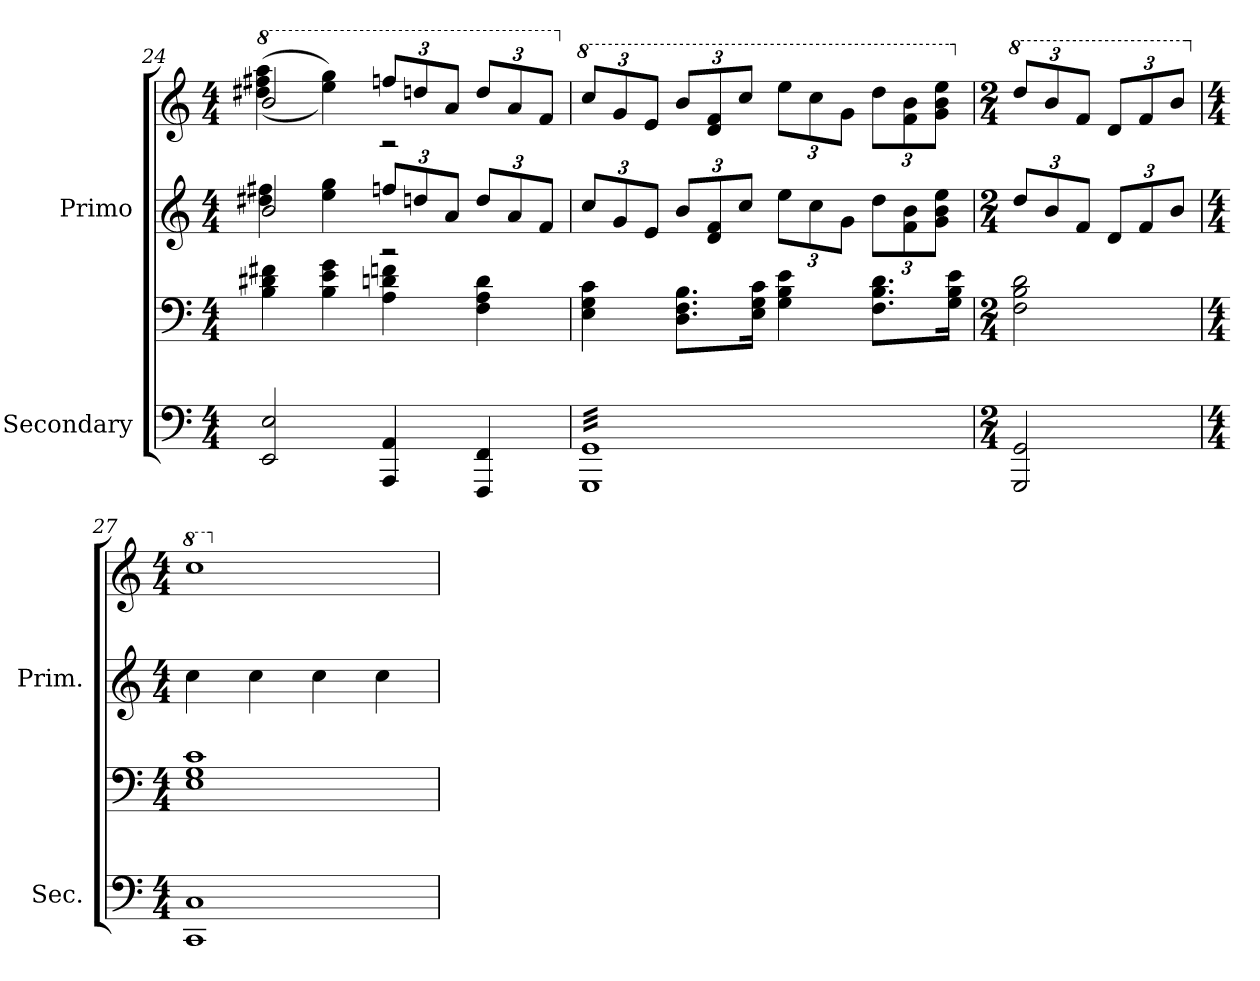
**kern	**kern	**kern	**kern
*part2	*part2	*part1	*part1
*staff4	*staff3	*staff2	*staff1
*I"Secondary	*	*I"Primo	*
*I'Sec.	*	*I'Prim.	*
!!LO:PB:g=z
*clefF4	*clefF4	*clefG2	*clefG2
*k[]	*k[]	*k[]	*k[]
*M4/4	*M4/4	*M4/4	*M4/4
=24	=24	=24	=24
*	*	*^	*
*	*	*	*	*8va
*	*	*	*	*^
2EE/ 2E/	4B\ 4d#X\ 4f#X\	2b/	4dd#X\ 4ff#X\	2bb/	((4ddd#X\ 4fff#X\ 4aaa\
.	4B\ 4e\ 4g\	.	4ee\ 4gg\	.	4eee\ 4ggg\))
*	*	*Xbrackettup	*	*Xbrackettup	*
4AAA/ 4AA/	4A\ 4dn\ 4fn\	12ffn/L	2r	12fffn/L	2r
.	.	12ddn/	.	12dddn/	.
.	.	12a/J	.	12aa/J	.
4FFF/ 4FF/	4F\ 4A\ 4d\	12dd/L	.	12ddd/L	.
.	.	12a/	.	12aa/	.
.	.	12f/J	.	12ff/J	.
*	*	*v	*v	*	*
*	*	*	*v	*v
=25	=25	=25	=25
*	*	*	*X8va
*	*	*	*8va
*tremolo	*	*	*
32GGG 32GGLLL	4E\ 4G\ 4c\	12cc/L	12ccc/L
32GGG 32GG	.	.	.
32GGG 32GG	.	.	.
.	.	12g/	12gg/
32GGG 32GG	.	.	.
32GGG 32GG	.	.	.
32GGG 32GG	.	.	.
.	.	12e/J	12ee/J
32GGG 32GG	.	.	.
32GGG 32GG	.	.	.
32GGG 32GG	8.D\ 8.F\ 8.B\L	12b/L	12bb/L
32GGG 32GG	.	.	.
32GGG 32GG	.	.	.
.	.	12d/ 12f/	12dd/ 12ff/
32GGG 32GG	.	.	.
32GGG 32GG	.	.	.
32GGG 32GG	.	.	.
.	.	12cc/J	12ccc/J
32GGG 32GG	16E\ 16G\ 16c\Jk	.	.
32GGG 32GG	.	.	.
32GGG 32GG	4G\ 4B\ 4e\	12ee\L	12eee\L
32GGG 32GG	.	.	.
32GGG 32GG	.	.	.
.	.	12cc\	12ccc\
32GGG 32GG	.	.	.
32GGG 32GG	.	.	.
32GGG 32GG	.	.	.
.	.	12g\J	12gg\J
32GGG 32GG	.	.	.
32GGG 32GG	.	.	.
32GGG 32GG	8.F\ 8.B\ 8.d\L	12dd\L	12ddd\L
32GGG 32GG	.	.	.
32GGG 32GG	.	.	.
.	.	12f\ 12b\	12ff\ 12bb\
32GGG 32GG	.	.	.
32GGG 32GG	.	.	.
32GGG 32GG	.	.	.
.	.	12g\ 12b\ 12ee\J	12gg\ 12bb\ 12eee\J
32GGG 32GG	16G\ 16B\ 16e\Jk	.	.
32GGG 32GGJJJ	.	.	.
*Xtremolo	*	*	*
=26	=26	=26	=26
*M2/4	*M2/4	*M2/4	*M2/4
*	*	*	*X8va
*	*	*	*8va
2GGG/ 2GG/	(2F\ 2B\ 2d\	12dd/L	12ddd/L
.	.	12b/	12bb/
.	.	12f/J	12ff/J
.	.	12d/L	12dd/L
.	.	12f/	12ff/
.	.	12b/J	12bb/J
=27	=27	=27	=27
*M4/4	*M4/4	*M4/4	*M4/4
*	*	*	*X8va
*	*	*	*8va
1CC 1C	1E 1G 1c	4cc\	1ccc
.	.	4cc\	.
.	.	4cc\	.
.	.	4cc\	.
*	*	*	*X8va
=	=	=	=
*-	*-	*-	*-
